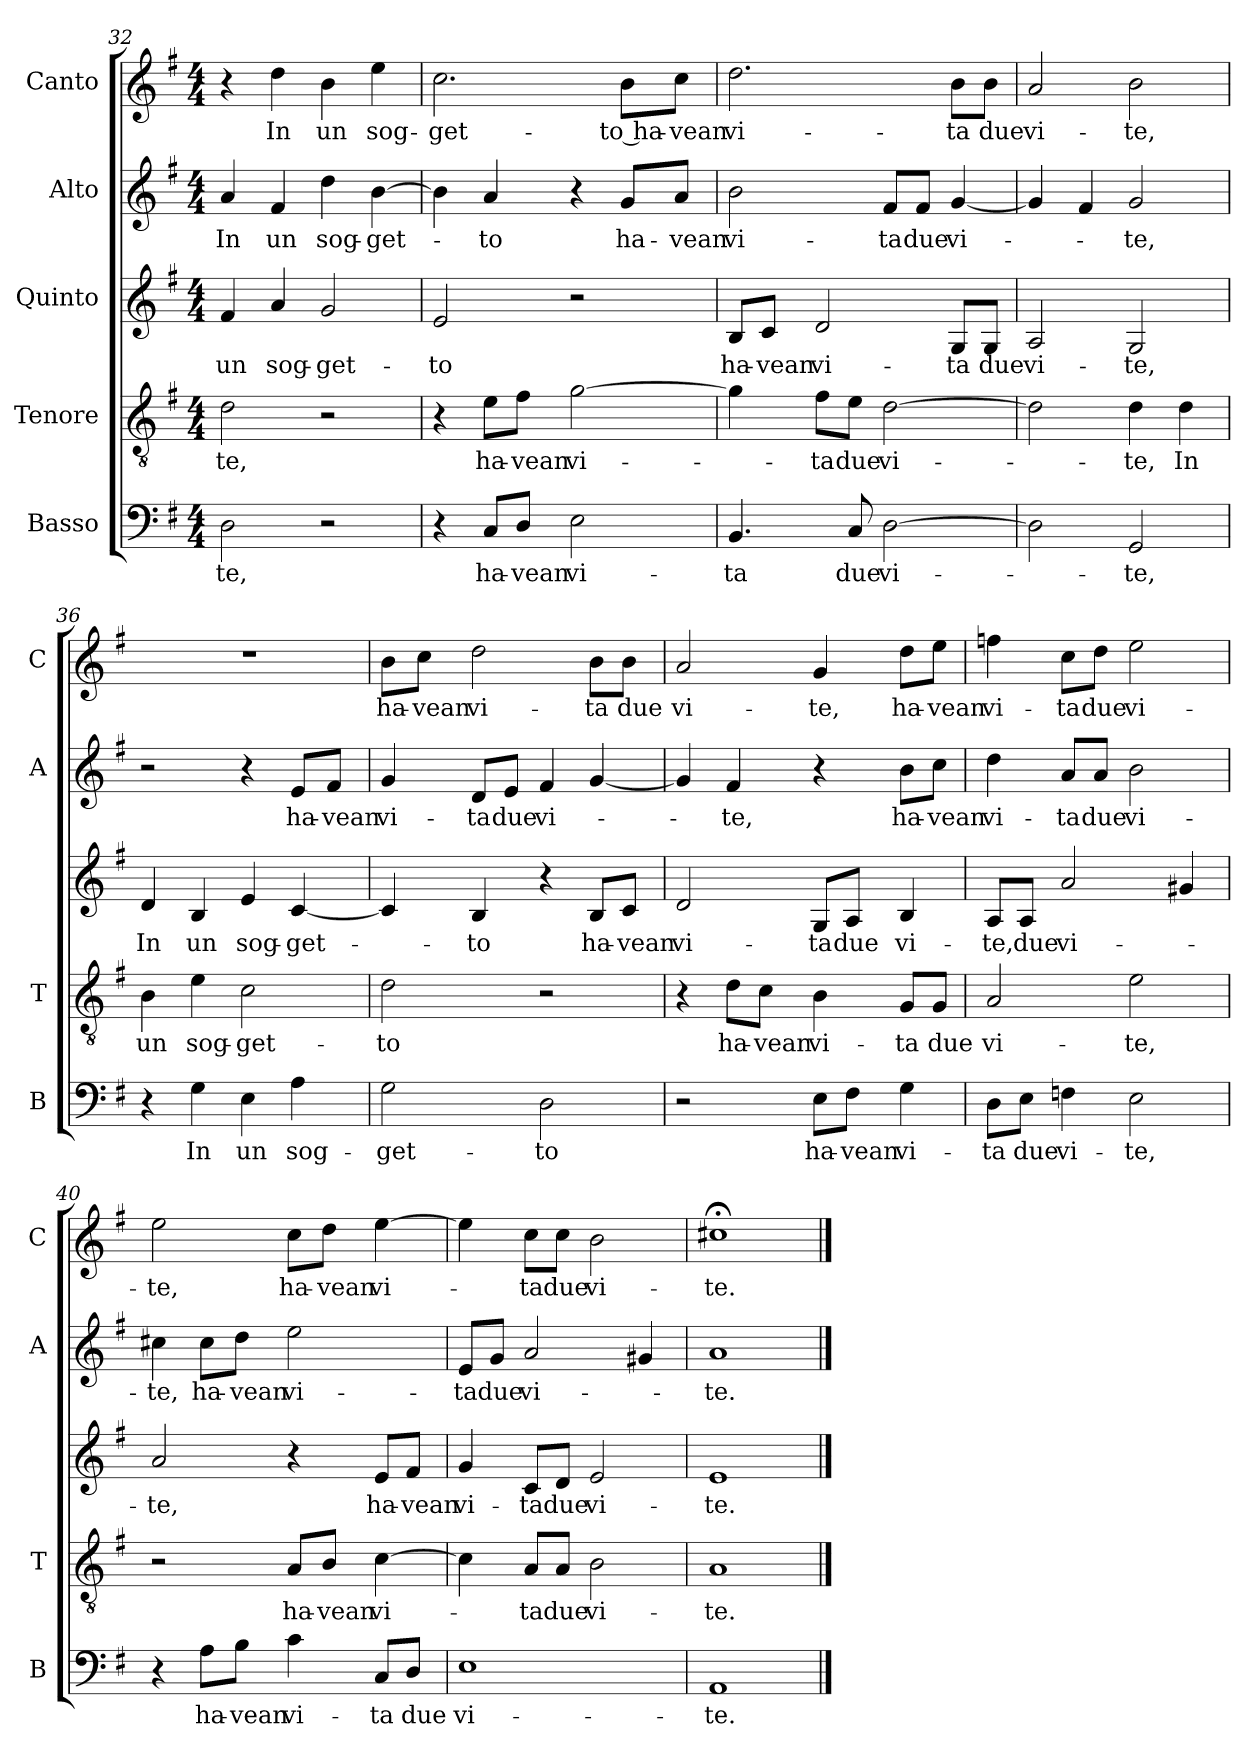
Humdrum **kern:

**kern	**text	**kern	**text	**kern	**text	**kern	**text	**kern	**text
*part5	*part5	*part4	*part4	*part3	*part3	*part2	*part2	*part1	*part1
*staff5	*staff5	*staff4	*staff4	*staff3	*staff3	*staff2	*staff2	*staff1	*staff1
*I"Basso	*	*I"Tenore	*	*I"Quinto	*	*I"Alto	*	*I"Canto	*
*I'B	*	*I'T	*	*	*	*I'A	*	*I'C	*
*clefF4	*	*clefGv2	*	*clefG2	*	*clefG2	*	*clefG2	*
*k[f#]	*	*k[f#]	*	*k[f#]	*	*k[f#]	*	*k[f#]	*
*G:	*	*G:	*	*G:	*	*G:	*	*G:	*
*M4/4	*	*M4/4	*	*M4/4	*	*M4/4	*	*M4/4	*
=32	=32	=32	=32	=32	=32	=32	=32	=32	=32
!	!LO:LY:b	!	!LO:LY:b	!	!LO:LY:b	!	!LO:LY:b	!	!
2D\	-te,	2d\	-te,	4f#/	un	4a/	In	4r	.
!	!	!	!	!	!LO:LY:b	!	!LO:LY:b	!	!LO:LY:b
.	.	.	.	4a/	sog-	4f#/	un	4dd\	In
!	!	!	!	!	!LO:LY:b	!	!LO:LY:b	!	!LO:LY:b
2r	.	2r	.	2g/	-get-	4dd\	sog-	4b\	un
!	!	!	!	!	!	!	!LO:LY:b	!	!LO:LY:b
.	.	.	.	.	.	[4b\	-get-	4ee\	sog-
=33	=33	=33	=33	=33	=33	=33	=33	=33	=33
!	!	!	!	!	!LO:LY:b	!	!	!	!LO:LY:b
4r	.	4r	.	2e/	-to	4b\]	.	2.cc\	-get-
!	!LO:LY:b	!	!LO:LY:b	!	!	!	!LO:LY:b	!	!
8C/L	ha-	8e\L	ha-	.	.	4a/	-to	.	.
!	!LO:LY:b	!	!LO:LY:b	!	!	!	!	!	!
8D/J	-vean	8f#\J	-vean	.	.	.	.	.	.
!	!LO:LY:b	!	!LO:LY:b	!	!	!	!	!	!
2E\	vi-	[2g\	vi-	2r	.	4r	.	.	.
!	!	!	!	!	!	!	!LO:LY:b	!	!LO:LY:b
.	.	.	.	.	.	8g/L	ha-	8b\L	-to ha-
!	!	!	!	!	!	!	!LO:LY:b	!	!LO:LY:b
.	.	.	.	.	.	8a/J	-vean	8cc\J	-vean
!!LO:LB:g=z
=34	=34	=34	=34	=34	=34	=34	=34	=34	=34
!	!LO:LY:b	!	!	!	!LO:LY:b	!	!LO:LY:b	!	!LO:LY:b
4.BB/	-ta	4g\]	.	8B/L	ha-	2b\	vi-	2.dd\	vi-
!	!	!	!	!	!LO:LY:b	!	!	!	!
.	.	.	.	8c/J	-vean	.	.	.	.
!	!	!	!LO:LY:b	!	!LO:LY:b	!	!	!	!
.	.	8f#\L	-ta	2d/	vi-	.	.	.	.
!	!LO:LY:b	!	!LO:LY:b	!	!	!	!	!	!
8C/	due	8e\J	due	.	.	.	.	.	.
!	!LO:LY:b	!	!LO:LY:b	!	!	!	!LO:LY:b	!	!
[2D\	vi-	[2d\	vi-	.	.	8f#/L	-ta	.	.
!	!	!	!	!	!	!	!LO:LY:b	!	!
.	.	.	.	.	.	8f#/J	due	.	.
!	!	!	!	!	!LO:LY:b	!	!LO:LY:b	!	!LO:LY:b
.	.	.	.	8G/L	-ta	[4g/	vi-	8b\L	-ta
!	!	!	!	!	!LO:LY:b	!	!	!	!LO:LY:b
.	.	.	.	8G/J	due	.	.	8b\J	due
=35	=35	=35	=35	=35	=35	=35	=35	=35	=35
!	!	!	!	!	!LO:LY:b	!	!	!	!LO:LY:b
2D\]	.	2d\]	.	2A/	vi-	4g/]	.	2a/	vi-
.	.	.	.	.	.	4f#/	.	.	.
!	!LO:LY:b	!	!LO:LY:b	!	!LO:LY:b	!	!LO:LY:b	!	!LO:LY:b
2GG/	-te,	4d\	-te,	2G/	-te,	2g/	-te,	2b\	-te,
!	!	!	!LO:LY:b	!	!	!	!	!	!
.	.	4d\	In	.	.	.	.	.	.
=36	=36	=36	=36	=36	=36	=36	=36	=36	=36
!	!	!	!LO:LY:b	!	!LO:LY:b	!	!	!	!
4r	.	4B\	un	4d/	In	2r	.	1r	.
!	!LO:LY:b	!	!LO:LY:b	!	!LO:LY:b	!	!	!	!
4G\	In	4e\	sog-	4B/	un	.	.	.	.
!	!LO:LY:b	!	!LO:LY:b	!	!LO:LY:b	!	!	!	!
4E\	un	2c\	-get-	4e/	sog-	4r	.	.	.
!	!LO:LY:b	!	!	!	!LO:LY:b	!	!LO:LY:b	!	!
4A\	sog-	.	.	[4c/	-get-	8e/L	ha-	.	.
!	!	!	!	!	!	!	!LO:LY:b	!	!
.	.	.	.	.	.	8f#/J	-vean	.	.
=37	=37	=37	=37	=37	=37	=37	=37	=37	=37
!	!LO:LY:b	!	!LO:LY:b	!	!	!	!LO:LY:b	!	!LO:LY:b
2G\	-get-	2d\	-to	4c/]	.	4g/	vi-	8b\L	ha-
!	!	!	!	!	!	!	!	!	!LO:LY:b
.	.	.	.	.	.	.	.	8cc\J	-vean
!	!	!	!	!	!LO:LY:b	!	!LO:LY:b	!	!LO:LY:b
.	.	.	.	4B/	-to	8d/L	-ta	2dd\	vi-
!	!	!	!	!	!	!	!LO:LY:b	!	!
.	.	.	.	.	.	8e/J	due	.	.
!	!LO:LY:b	!	!	!	!	!	!LO:LY:b	!	!
2D\	-to	2r	.	4r	.	4f#/	vi-	.	.
!	!	!	!	!	!LO:LY:b	!	!	!	!LO:LY:b
.	.	.	.	8B/L	ha-	[4g/	.	8b\L	-ta
!	!	!	!	!	!LO:LY:b	!	!	!	!LO:LY:b
.	.	.	.	8c/J	-vean	.	.	8b\J	due
!!LO:LB:g=z
=38	=38	=38	=38	=38	=38	=38	=38	=38	=38
!	!	!	!	!	!LO:LY:b	!	!	!	!LO:LY:b
2r	.	4r	.	2d/	vi-	4g/]	.	2a/	vi-
!	!	!	!LO:LY:b	!	!	!	!LO:LY:b	!	!
.	.	8d\L	ha-	.	.	4f#/	-te,	.	.
!	!	!	!LO:LY:b	!	!	!	!	!	!
.	.	8c\J	-vean	.	.	.	.	.	.
!	!LO:LY:b	!	!LO:LY:b	!	!LO:LY:b	!	!	!	!LO:LY:b
8E\L	ha-	4B\	vi-	8G/L	-ta	4r	.	4g/	-te,
!	!LO:LY:b	!	!	!	!LO:LY:b	!	!	!	!
8F#\J	-vean	.	.	8A/J	due	.	.	.	.
!	!LO:LY:b	!	!LO:LY:b	!	!LO:LY:b	!	!LO:LY:b	!	!LO:LY:b
4G\	vi-	8G/L	-ta	4B/	vi-	8b\L	ha-	8dd\L	ha-
!	!	!	!LO:LY:b	!	!	!	!LO:LY:b	!	!LO:LY:b
.	.	8G/J	due	.	.	8cc\J	-vean	8ee\J	-vean
=39	=39	=39	=39	=39	=39	=39	=39	=39	=39
!	!LO:LY:b	!	!LO:LY:b	!	!LO:LY:b	!	!LO:LY:b	!	!LO:LY:b
8D\L	-ta	2A/	vi-	8A/L	-te,	4dd\	vi-	4ffn\	vi-
!	!LO:LY:b	!	!	!	!LO:LY:b	!	!	!	!
8E\J	due	.	.	8A/J	due	.	.	.	.
!	!LO:LY:b	!	!	!	!LO:LY:b	!	!LO:LY:b	!	!LO:LY:b
4Fn\	vi-	.	.	2a/	vi-	8a/L	-ta	8cc\L	-ta
!	!	!	!	!	!	!	!LO:LY:b	!	!LO:LY:b
.	.	.	.	.	.	8a/J	due	8dd\J	due
!	!LO:LY:b	!	!LO:LY:b	!	!	!	!LO:LY:b	!	!LO:LY:b
2E\	-te,	2e\	-te,	.	.	2b\	vi-	2ee\	vi-
.	.	.	.	4g#X/	.	.	.	.	.
=40	=40	=40	=40	=40	=40	=40	=40	=40	=40
!	!	!	!	!	!LO:LY:b	!	!LO:LY:b	!	!LO:LY:b
4r	.	2r	.	2a/	-te,	4cc#X\	-te,	2ee\	-te,
!	!LO:LY:b	!	!	!	!	!	!LO:LY:b	!	!
8A\L	ha-	.	.	.	.	8cc#\L	ha-	.	.
!	!LO:LY:b	!	!	!	!	!	!LO:LY:b	!	!
8B\J	-vean	.	.	.	.	8dd\J	-vean	.	.
!	!LO:LY:b	!	!LO:LY:b	!	!	!	!LO:LY:b	!	!LO:LY:b
4c\	vi-	8A/L	ha-	4r	.	2ee\	vi-	8cc\L	ha-
!	!	!	!LO:LY:b	!	!	!	!	!	!LO:LY:b
.	.	8B/J	-vean	.	.	.	.	8dd\J	-vean
!	!LO:LY:b	!	!LO:LY:b	!	!LO:LY:b	!	!	!	!LO:LY:b
8C/L	-ta	[4c\	vi-	8e/L	ha-	.	.	[4ee\	vi-
!	!LO:LY:b	!	!	!	!LO:LY:b	!	!	!	!
8D/J	due	.	.	8f#/J	-vean	.	.	.	.
=41	=41	=41	=41	=41	=41	=41	=41	=41	=41
!	!LO:LY:b	!	!	!	!LO:LY:b	!	!LO:LY:b	!	!
1E	vi-	4c\]	.	4g/	vi-	8e/L	-ta	4ee\]	.
!	!	!	!	!	!	!	!LO:LY:b	!	!
.	.	.	.	.	.	8g/J	due	.	.
!	!	!	!LO:LY:b	!	!LO:LY:b	!	!LO:LY:b	!	!LO:LY:b
.	.	8A/L	-ta	8c/L	-ta	2a/	vi-	8cc\L	-ta
!	!	!	!LO:LY:b	!	!LO:LY:b	!	!	!	!LO:LY:b
.	.	8A/J	due	8d/J	due	.	.	8cc\J	due
!	!	!	!LO:LY:b	!	!LO:LY:b	!	!	!	!LO:LY:b
.	.	2B\	vi-	2e/	vi-	.	.	2b\	vi-
.	.	.	.	.	.	4g#X/	.	.	.
=42	=42	=42	=42	=42	=42	=42	=42	=42	=42
!	!LO:LY:b	!	!LO:LY:b	!	!LO:LY:b	!	!LO:LY:b	!	!LO:LY:b
1AA	-te.	1A	-te.	1e	-te.	1a	-te.	1cc#X;<	-te.
==	==	==	==	==	==	==	==	==	==
*-	*-	*-	*-	*-	*-	*-	*-	*-	*-
